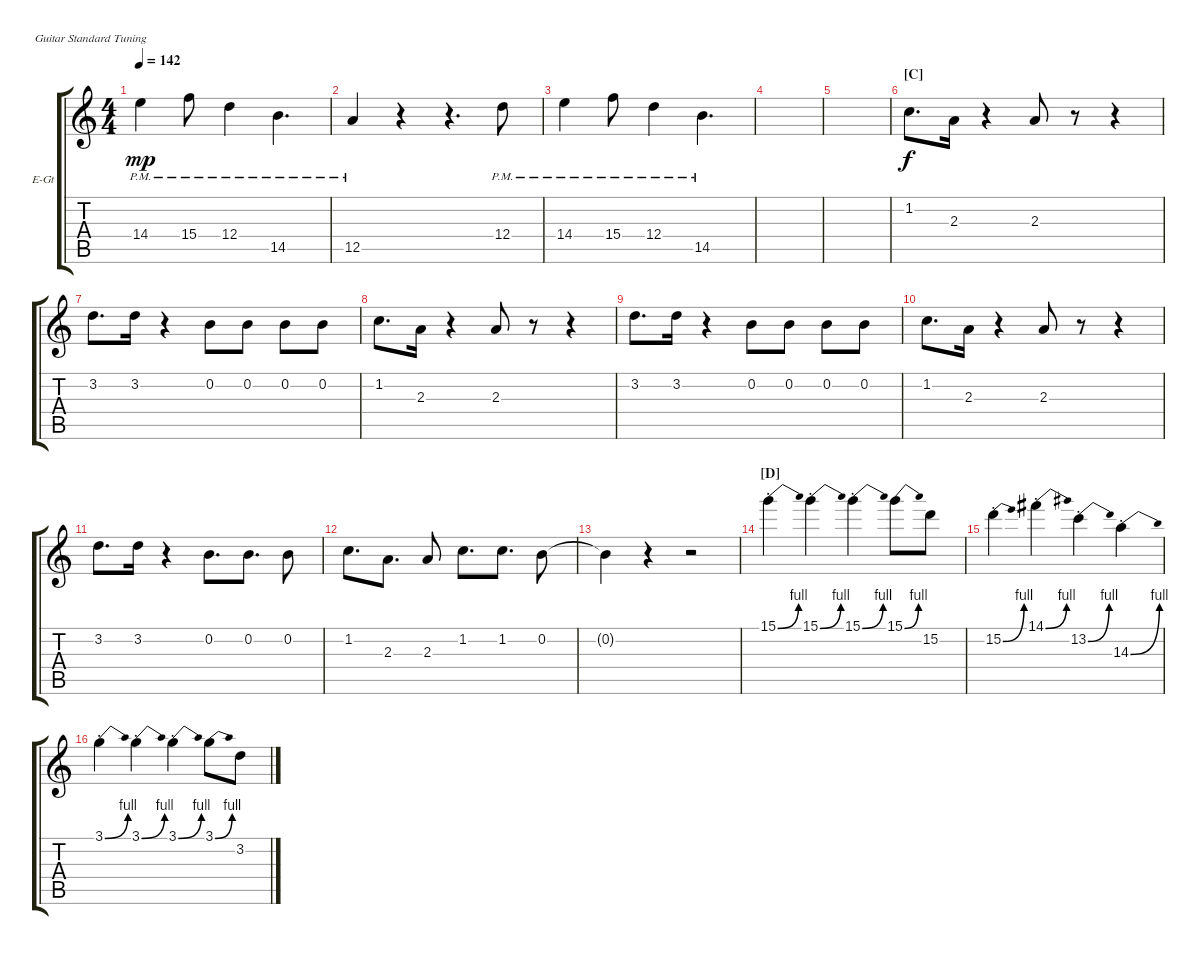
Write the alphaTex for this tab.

\defaultSystemsLayout 4
\bracketExtendMode groupsimilarinstruments
\firstSystemTrackNameOrientation horizontal
\otherSystemsTrackNameOrientation horizontal
\track ("Solo Guitar" "E-Gt") {instrument distortionguitar}
\staff {score tabs}
\tuning (E4 B3 G3 D3 A2 E2)
\ts (4 4)
\tempo 142
\clef g2
\ks c
14.4{pm}.4{dy mp} 15.4{pm}.8 12.4{pm}.4 14.5{pm}.4{d} |
12.5{pm}.4 r.4 r.4{d} 12.4{pm}.8 |
14.4{pm}.4 15.4{pm}.8 12.4{pm}.4 14.5{pm}.4{d} |
|
|
\section ("C" "")
1.2.8{d dy f} 2.3.16 r.4 2.3.8 r.8 r.4 |
3.2.8{d} 3.2.16 r.4 0.2.8 0.2.8 0.2.8 0.2.8 |
1.2.8{d} 2.3.16 r.4 2.3.8 r.8 r.4 |
3.2.8{d} 3.2.16 r.4 0.2.8 0.2.8 0.2.8 0.2.8 |
1.2.8{d} 2.3.16 r.4 2.3.8 r.8 r.4 |
3.2.8{d} 3.2.16 r.4 0.2.8{d} 0.2.8{d} 0.2.8 |
1.2.8{d} 2.3.8{d} 2.3.8 1.2.8{d} 1.2.8{d} 0.2.8 |
0.2{t}.4 r.4 r.2 |
\section ("D" "")
15.1{be (bend 0 0 4.2 4) st}.4 15.1{be (bend 0 0 3.5999999999999996 4) st}.4 15.1{be (bend 0 0 3.5999999999999996 4) st}.4 15.1{be (bend 0 0 3.5999999999999996 4)}.8 15.2.8 |
15.2{be (bend 0 0 3.5999999999999996 4) st}.4 14.1{be (bend 0 0 3.5999999999999996 4) st}.4 13.2{be (bend 0 0 3.5999999999999996 4) st}.4 14.3{be (bend 0 0 3.5999999999999996 4) st}.4 |
3.1{be (bend 0 0 4.2 4) st}.4 3.1{be (bend 0 0 3.5999999999999996 4) st}.4 3.1{be (bend 0 0 3.5999999999999996 4) st}.4 3.1{be (bend 0 0 3.5999999999999996 4)}.8 3.2.8
